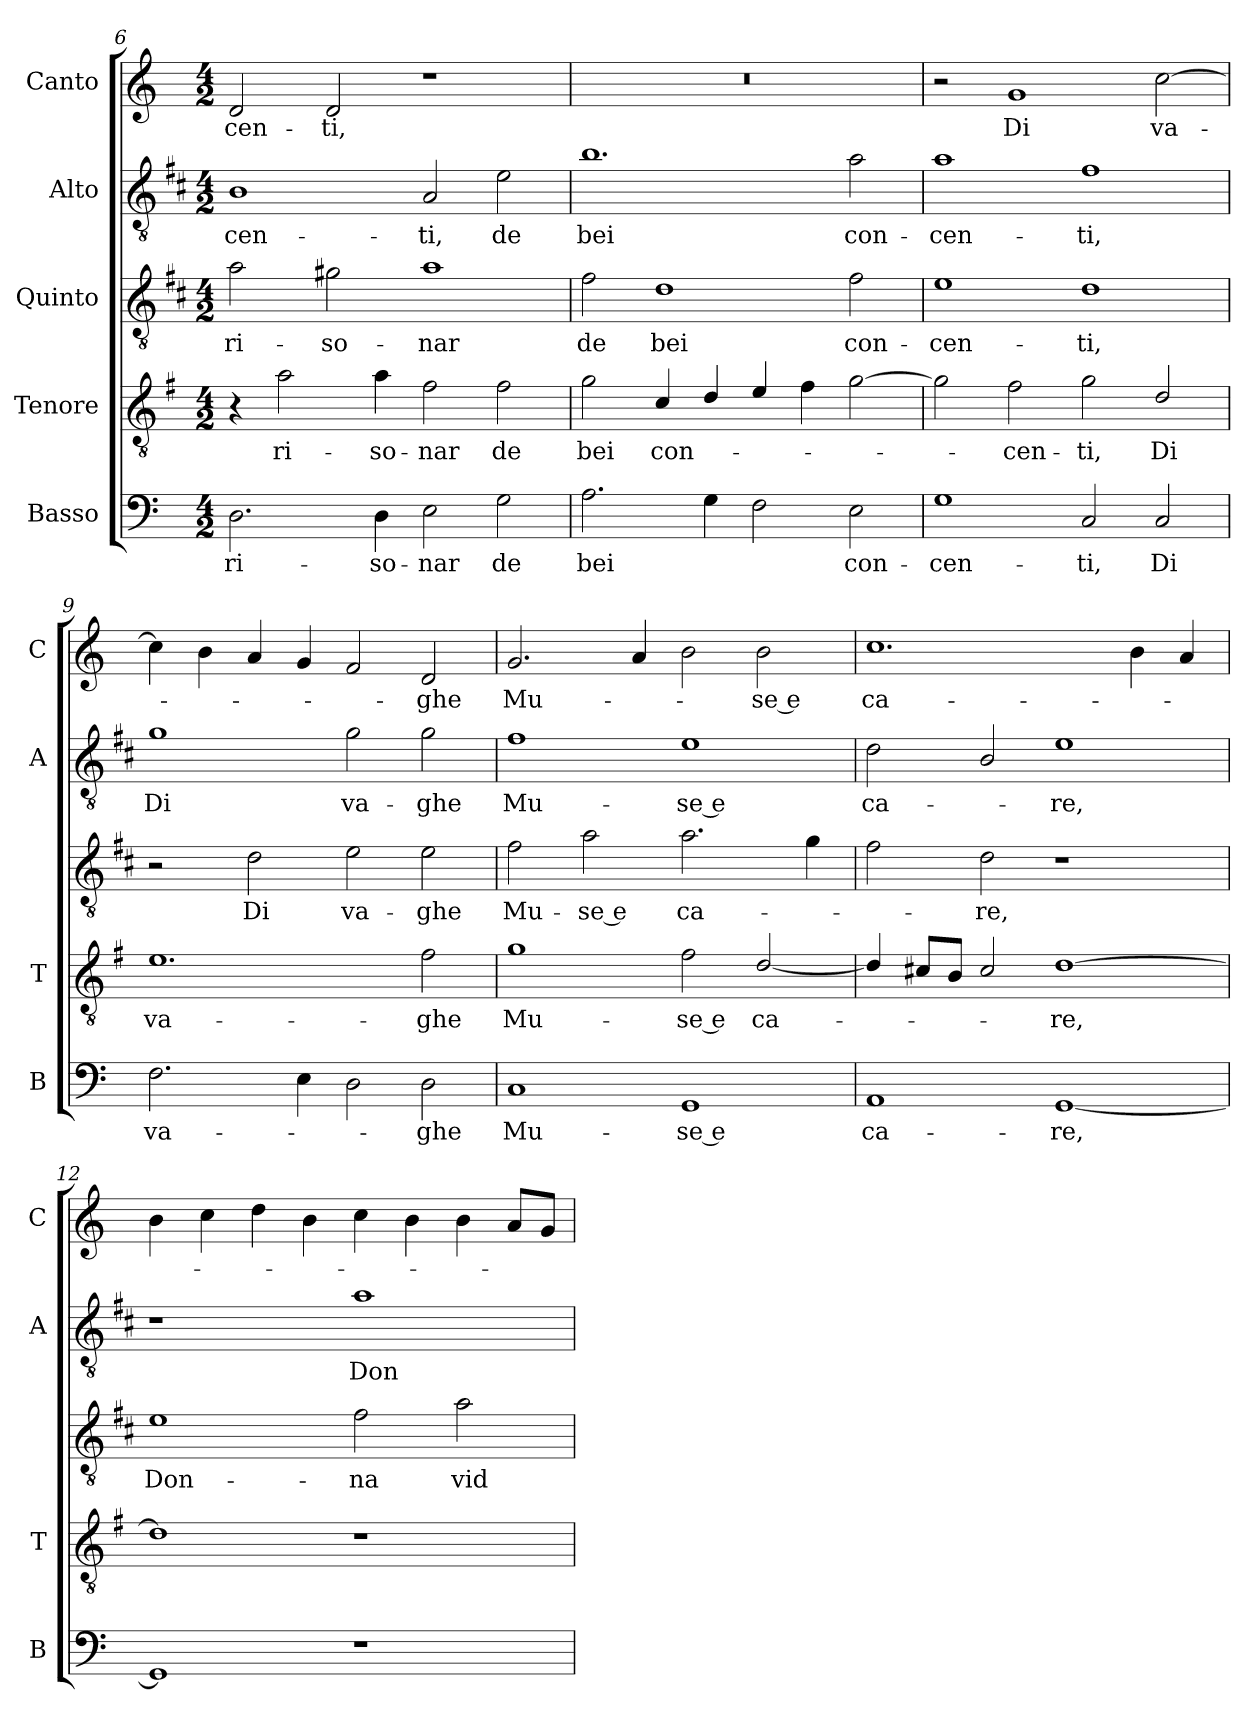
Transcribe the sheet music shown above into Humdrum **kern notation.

**kern	**text	**kern	**text	**kern	**text	**kern	**text	**kern	**text
*part5	*part5	*part4	*part4	*part3	*part3	*part2	*part2	*part1	*part1
*staff5	*staff5	*staff4	*staff4	*staff3	*staff3	*staff2	*staff2	*staff1	*staff1
*I"Basso	*	*I"Tenore	*	*I"Quinto	*	*I"Alto	*	*I"Canto	*
*I'B	*	*I'T	*	*	*	*I'A	*	*I'C	*
*clefF4	*	*clefGv2	*	*clefGv2	*	*clefGv2	*	*clefG2	*
*	*	*ITrd4c7	*	*ITrd1c2	*	*ITrd1c2	*	*	*
*k[]	*	*k[]	*	*k[]	*	*k[]	*	*k[]	*
*C:	*	*C:	*	*C:	*	*C:	*	*C:	*
*M4/2	*	*M4/2	*	*M4/2	*	*M4/2	*	*M4/2	*
=6	=6	=6	=6	=6	=6	=6	=6	=6	=6
!	!LO:LY:b	!	!	!	!LO:LY:b	!	!LO:LY:b	!	!LO:LY:b
2.D\	ri-	4r	.	2g\	ri-	1A	-cen-	2d/	-cen-
!	!	!	!LO:LY:b	!	!	!	!	!	!
.	.	2d\	ri-	.	.	.	.	.	.
!	!	!	!	!	!LO:LY:b	!	!	!	!LO:LY:b
.	.	.	.	2f#X\	-so-	.	.	2d/	-ti,
!	!LO:LY:b	!	!LO:LY:b	!	!	!	!	!	!
4D\	-so-	4d\	-so-	.	.	.	.	.	.
!	!LO:LY:b	!	!LO:LY:b	!	!LO:LY:b	!	!LO:LY:b	!	!
2E\	-nar	2B\	-nar	1g	-nar	2G/	-ti,	1r	.
!	!LO:LY:b	!	!LO:LY:b	!	!	!	!LO:LY:b	!	!
2G\	de	2B\	de	.	.	2d\	de	.	.
=7	=7	=7	=7	=7	=7	=7	=7	=7	=7
!	!LO:LY:b	!	!LO:LY:b	!	!LO:LY:b	!	!LO:LY:b	!	!
2.A\	bei	2c\	bei	2e\	de	1.a	bei	0r	.
!	!	!	!LO:LY:b	!	!LO:LY:b	!	!	!	!
.	.	4F/	con-	1c	bei	.	.	.	.
4G\	.	4G/	.	.	.	.	.	.	.
2F\	.	4A/	.	.	.	.	.	.	.
.	.	4B\	.	.	.	.	.	.	.
!	!LO:LY:b	!	!	!	!LO:LY:b	!	!LO:LY:b	!	!
2E\	con-	[2c\	.	2e\	con-	2g\	con-	.	.
!!LO:PB:g=z
=8	=8	=8	=8	=8	=8	=8	=8	=8	=8
!	!LO:LY:b	!	!	!	!LO:LY:b	!	!LO:LY:b	!	!
1G	-cen-	2c\]	.	1d	-cen-	1g	-cen-	2r	.
!	!	!	!LO:LY:b	!	!	!	!	!	!LO:LY:b
.	.	2B\	-cen-	.	.	.	.	1g	Di
!	!LO:LY:b	!	!LO:LY:b	!	!LO:LY:b	!	!LO:LY:b	!	!
2C/	-ti,	2c\	-ti,	1c	-ti,	1e	-ti,	.	.
!	!LO:LY:b	!	!LO:LY:b	!	!	!	!	!	!LO:LY:b
2C/	Di	2G/	Di	.	.	.	.	[2cc\	va-
=9	=9	=9	=9	=9	=9	=9	=9	=9	=9
!	!LO:LY:b	!	!LO:LY:b	!	!	!	!LO:LY:b	!	!
2.F\	va-	1.A	va-	2r	.	1f	Di	4cc\]	.
.	.	.	.	.	.	.	.	4b\	.
!	!	!	!	!	!LO:LY:b	!	!	!	!
.	.	.	.	2c\	Di	.	.	4a/	.
4E\	.	.	.	.	.	.	.	4g/	.
!	!	!	!	!	!LO:LY:b	!	!LO:LY:b	!	!
2D\	.	.	.	2d\	va-	2f\	va-	2f/	.
!	!LO:LY:b	!	!LO:LY:b	!	!LO:LY:b	!	!LO:LY:b	!	!LO:LY:b
2D\	-ghe	2B\	-ghe	2d\	-ghe	2f\	-ghe	2d/	-ghe
=10	=10	=10	=10	=10	=10	=10	=10	=10	=10
!	!LO:LY:b	!	!LO:LY:b	!	!LO:LY:b	!	!LO:LY:b	!	!LO:LY:b
1C	Mu-	1c	Mu-	2e\	Mu-	1e	Mu-	2.g/	Mu-
!	!	!	!	!	!LO:LY:b	!	!	!	!
.	.	.	.	2g\	-se e	.	.	.	.
.	.	.	.	.	.	.	.	4a/	.
!	!LO:LY:b	!	!LO:LY:b	!	!LO:LY:b	!	!LO:LY:b	!	!
1GG	-se e	2B\	-se e	2.g\	ca-	1d	-se e	2b\	.
!	!	!	!LO:LY:b	!	!	!	!	!	!LO:LY:b
.	.	[2G/	ca-	.	.	.	.	2b\	-se e
.	.	.	.	4f\	.	.	.	.	.
=11	=11	=11	=11	=11	=11	=11	=11	=11	=11
!	!LO:LY:b	!	!	!	!	!	!LO:LY:b	!	!LO:LY:b
1AA	ca-	4G/]	.	2e\	.	2c\	ca-	1.cc	ca-
.	.	8F#X/L	.	.	.	.	.	.	.
.	.	8E/J	.	.	.	.	.	.	.
!	!	!	!	!	!LO:LY:b	!	!	!	!
.	.	2F#/	.	2c\	-re,	2A/	.	.	.
!	!LO:LY:b	!	!LO:LY:b	!	!	!	!LO:LY:b	!	!
[1GG	-re,	[1G	-re,	1r	.	1d	-re,	.	.
.	.	.	.	.	.	.	.	4b\	.
.	.	.	.	.	.	.	.	4a/	.
!!LO:LB:g=z
=12	=12	=12	=12	=12	=12	=12	=12	=12	=12
!	!	!	!	!	!LO:LY:b	!	!	!	!
1GG]	.	1G]	.	1d	Don-	1r	.	4b\	.
.	.	.	.	.	.	.	.	4cc\	.
.	.	.	.	.	.	.	.	4dd\	.
.	.	.	.	.	.	.	.	4b\	.
!	!	!	!	!	!LO:LY:b	!	!LO:LY:b	!	!
1r	.	1r	.	2e\	-na	1g	Don-	4cc\	.
.	.	.	.	.	.	.	.	4b\	.
!	!	!	!	!	!LO:LY:b	!	!	!	!
.	.	.	.	2g\	vid-	.	.	4b\	.
.	.	.	.	.	.	.	.	8a/L	.
.	.	.	.	.	.	.	.	8g/J	.
=	=	=	=	=	=	=	=	=	=
*-	*-	*-	*-	*-	*-	*-	*-	*-	*-
